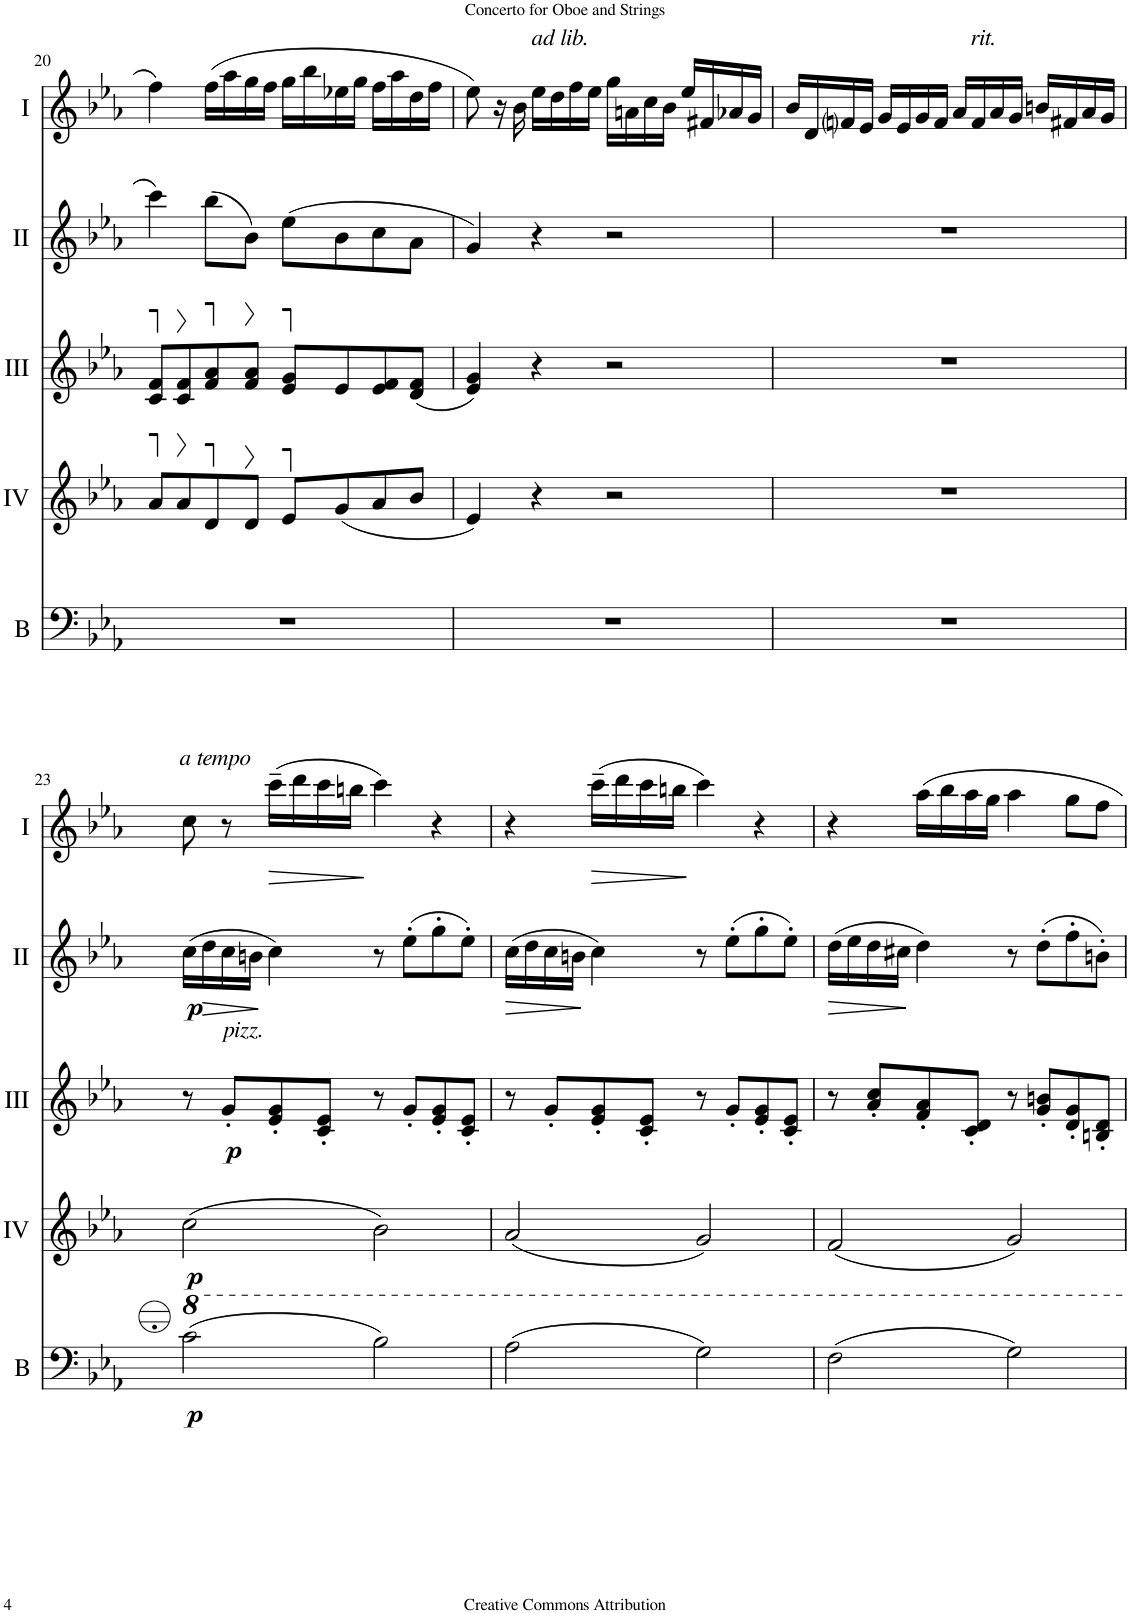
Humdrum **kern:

**kern	**dynam	**kern	**dynam	**kern	**dynam	**kern	**dynam	**kern	**dynam
*part5	*part5	*part4	*part4	*part3	*part3	*part2	*part2	*part1	*part1
*staff5	*staff5	*staff4	*staff4	*staff3	*staff3	*staff2	*staff2	*staff1	*staff1
*I"Bass	*	*I"Acc. 4	*	*I"Acc. 3	*	*I"Acc. 2	*	*I"Acc. 1	*
*I'B	*	*	*	*	*	*	*	*	*
!!LO:PB:g=z
*clefF4	*	*clefG2	*	*clefG2	*	*clefG2	*	*clefG2	*
*Trd7c12	*	*Trd7c12	*	*	*	*	*	*	*
*k[b-e-a-]	*	*k[b-e-a-]	*	*k[b-e-a-]	*	*k[b-e-a-]	*	*k[b-e-a-]	*
*M4/4	*	*M4/4	*	*M4/4	*	*M4/4	*	*M4/4	*
*met(c)	*	*met(c)	*	*met(c)	*	*met(c)	*	*met(c)	*
=20	=20	=20	=20	=20	=20	=20	=20	=20	=20
1r	.	8a-/L	.	8c/ 8f/L	.	4ccc\	.	4ff\	.
.	.	8a-/	.	8c/ 8f/	.	.	.	.	.
.	.	8d/	.	8f/ 8a-/	.	(8bb-\L	.	(16ff\LL	.
.	.	.	.	.	.	.	.	16aa-\	.
.	.	8d/J	.	8f/ 8a-/J	.	8b-\J)	.	16gg\	.
.	.	.	.	.	.	.	.	16ff\JJ	.
.	.	8e-/L	.	8e-/ 8g/L	.	(8ee-\L	.	16gg\LL	.
.	.	.	.	.	.	.	.	16bb-\	.
.	.	(8g/	.	8e-/	.	8b-\	.	16ee-X\	.
.	.	.	.	.	.	.	.	16gg\JJ	.
.	.	8a-/	.	8e-/ 8f/	.	8cc\	.	16ff\LL	.
.	.	.	.	.	.	.	.	16aa-\	.
.	.	8b-/J	.	(8d/ 8f/J	.	8a-\J	.	16dd\	.
.	.	.	.	.	.	.	.	16ff\JJ	.
=21	=21	=21	=21	=21	=21	=21	=21	=21	=21
1r	.	4e-/)	.	4e-/ 4g/)	.	4g/)	.	8ee-\)	.
.	.	.	.	.	.	.	.	16r	.
.	.	.	.	.	.	.	.	16b-\	.
!	!	!	!	!	!	!	!	!LO:TX:a:i:t=ad lib.	!
.	.	4r	.	4r	.	4r	.	16ee-\LL	.
.	.	.	.	.	.	.	.	16dd\	.
.	.	.	.	.	.	.	.	16ff\	.
.	.	.	.	.	.	.	.	16ee-\JJ	.
.	.	2r	.	2r	.	2r	.	16gg\LL	.
.	.	.	.	.	.	.	.	16an\	.
.	.	.	.	.	.	.	.	16cc\	.
.	.	.	.	.	.	.	.	16b-\JJ	.
.	.	.	.	.	.	.	.	16ee-/LL	.
.	.	.	.	.	.	.	.	16f#X/	.
.	.	.	.	.	.	.	.	16a-X/	.
.	.	.	.	.	.	.	.	16g/JJ	.
=22	=22	=22	=22	=22	=22	=22	=22	=22	=22
1r	.	1r	.	1r	.	1r	.	16b-/LL	.
.	.	.	.	.	.	.	.	16d/	.
.	.	.	.	.	.	.	.	16fni/	.
.	.	.	.	.	.	.	.	16e-/JJ	.
.	.	.	.	.	.	.	.	16g/LL	.
.	.	.	.	.	.	.	.	16e-/	.
.	.	.	.	.	.	.	.	16g/	.
.	.	.	.	.	.	.	.	16f/JJ	.
.	.	.	.	.	.	.	.	16a-/LL	.
!	!	!	!	!	!	!	!	!LO:TX:a:i:t=rit.	!
.	.	.	.	.	.	.	.	16f/	.
.	.	.	.	.	.	.	.	16a-/	.
.	.	.	.	.	.	.	.	16g/JJ	.
.	.	.	.	.	.	.	.	16bn/LL	.
.	.	.	.	.	.	.	.	16f#X/	.
.	.	.	.	.	.	.	.	16a-/	.
.	.	.	.	.	.	.	.	16g/JJ	.
!!LO:LB:g=z
=23	=23	=23	=23	=23	=23	=23	=23	=23	=23
!	!	!	!	!	!	!	!	!LO:TX:a:i:t=a tempo	!
!	!LO:DY:b	!	!LO:DY:b	!	!	!	!LO:DY:b	!	!
(2cc\	p	(2cc\	p	8r	.	(16cc\LL	p	8cc\	.
!	!	!	!	!	!	!	!LO:HP:b	!	!
.	.	.	.	.	.	16dd\	>	.	.
!	!	!	!	!LO:TX:a:i:t=pizz.	!	!	!	!	!
!	!	!	!	!	!LO:DY:b	!	!	!	!
.	.	.	.	8g'/L	p	16cc\	.	8r	.
.	.	.	.	.	.	16bn\JJ	.	.	.
!	!	!	!	!	!	!	!	!	!LO:HP:b
.	.	.	.	8e-/' 8g/'	.	4cc\)	]	(16ccc~\LL	>
.	.	.	.	.	.	.	.	16ddd\	.
.	.	.	.	8c/' 8e-/'J	.	.	.	16ccc\	.
.	.	.	.	.	.	.	.	16bbn\JJ	.
2b-\)	.	2b-\)	.	8r	.	8r	.	4ccc\)	]
.	.	.	.	8g'/L	.	(8ee-'\L	.	.	.
.	.	.	.	8e-/' 8g/'	.	8gg'\	.	4r	.
.	.	.	.	8c/' 8e-/'J	.	8ee-'\J)	.	.	.
=24	=24	=24	=24	=24	=24	=24	=24	=24	=24
!	!	!	!	!	!	!	!LO:HP:b	!	!
(2a-\	.	(2a-/	.	8r	.	(16cc\LL	>	4r	.
.	.	.	.	.	.	16dd\	.	.	.
.	.	.	.	8g'/L	.	16cc\	.	.	.
.	.	.	.	.	.	16bn\JJ	.	.	.
!	!	!	!	!	!	!	!	!	!LO:HP:b
.	.	.	.	8e-/' 8g/'	.	4cc\)	]	(16ccc~\LL	>
.	.	.	.	.	.	.	.	16ddd\	.
.	.	.	.	8c/' 8e-/'J	.	.	.	16ccc\	.
.	.	.	.	.	.	.	.	16bbn\JJ	.
2g\)	.	2g/)	.	8r	.	8r	.	4ccc\)	]
.	.	.	.	8g'/L	.	(8ee-'\L	.	.	.
.	.	.	.	8e-/' 8g/'	.	8gg'\	.	4r	.
.	.	.	.	8c/' 8e-/'J	.	8ee-'\J)	.	.	.
=25	=25	=25	=25	=25	=25	=25	=25	=25	=25
!	!	!	!	!	!	!	!LO:HP:b	!	!
(2f\	.	(2f/	.	8r	.	(16dd\LL	>	4r	.
.	.	.	.	.	.	16ee-\	.	.	.
.	.	.	.	8a-/' 8cc/'L	.	16dd\	.	.	.
.	.	.	.	.	.	16cc#X\JJ	.	.	.
.	.	.	.	8f/' 8a-/'	.	4dd\)	]	16aa-\LL	.
.	.	.	.	.	.	.	.	16bb-\	.
.	.	.	.	8c/' 8d/'J	.	.	.	16aa-\	.
.	.	.	.	.	.	.	.	16gg\JJ	.
2g\)	.	2g/)	.	8r	.	8r	.	4aa-\	.
.	.	.	.	8g/' 8bn/'L	.	(8dd'\L	.	.	.
.	.	.	.	8d/' 8g/'	.	8ff'\	.	8gg\L	.
.	.	.	.	8Bn/' 8d/'J	.	8bn'\J)	.	8ff\J	.
=	=	=	=	=	=	=	=	=	=
*-	*-	*-	*-	*-	*-	*-	*-	*-	*-
